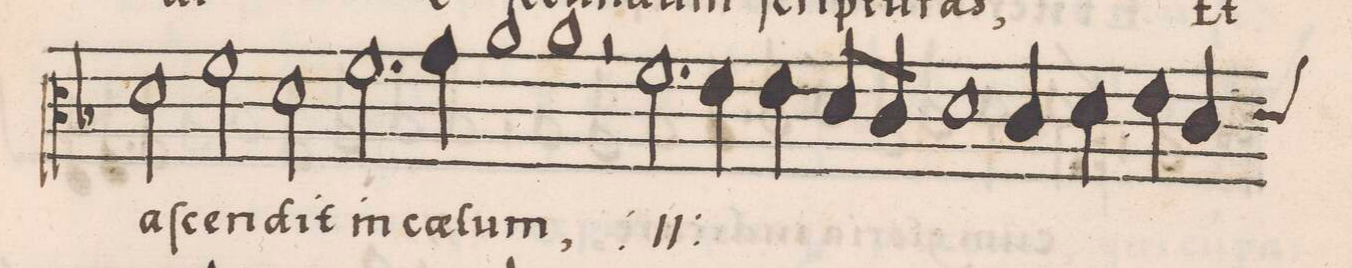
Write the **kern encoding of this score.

**kern	**text
*I"TENOR	*
*clefC3	*
*k[b-]	*
*met(c|)	*
*M2/1	*
2d\	a-
=131	=131
2f\	-ſcen-
2d\	-dit
2.f\	in
4g\	c(ae)-
=132	=132
1a	-lum,
1a	.
=133	=133
2r	.
*	*ij
2.f\	et
4e\	a-
4e\	-ſcen-
8d/L	.
8c/J	.
=134	=134
1d	-dit
4c/	in
4d\	.
4e\	.
*custos:d	*
4c/	.
=135	=135
*-	*-
